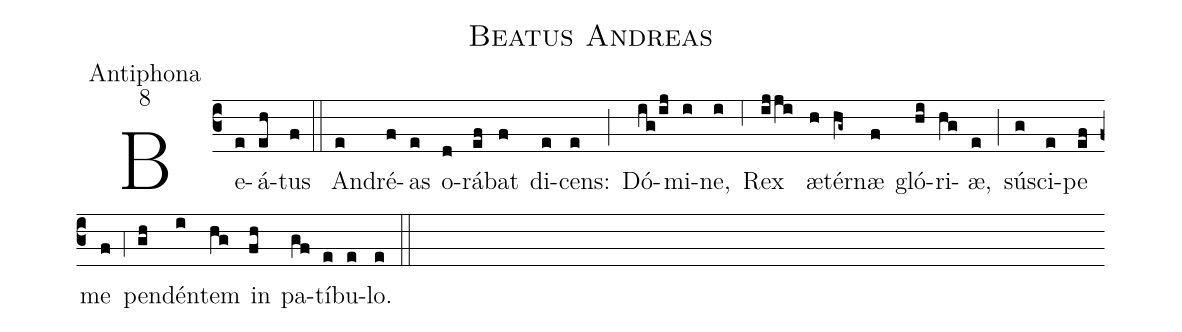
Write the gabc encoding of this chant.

name:Beatus Andreas;
office-part:Antiphona;
mode:8;
%%
(c3) Be(e)á(eh)tus(f) (::) An(e)dré(f)as(e) o(d)rá(ef)bat(f) di(e)cens:(e) (;) Dó(ig/ij)mi(i)ne,(i) (;6) Rex(ijji) æ(h)tér(hg~)næ(f) gló(hi)ri(hg)æ,(e) (;) sú(g)sci(e)pe(ef) me(f) (;4) pen(gh)dén(i)tem(hg) in(fh) pa(gf)tí(e)bu(e)lo.(e) (::)
